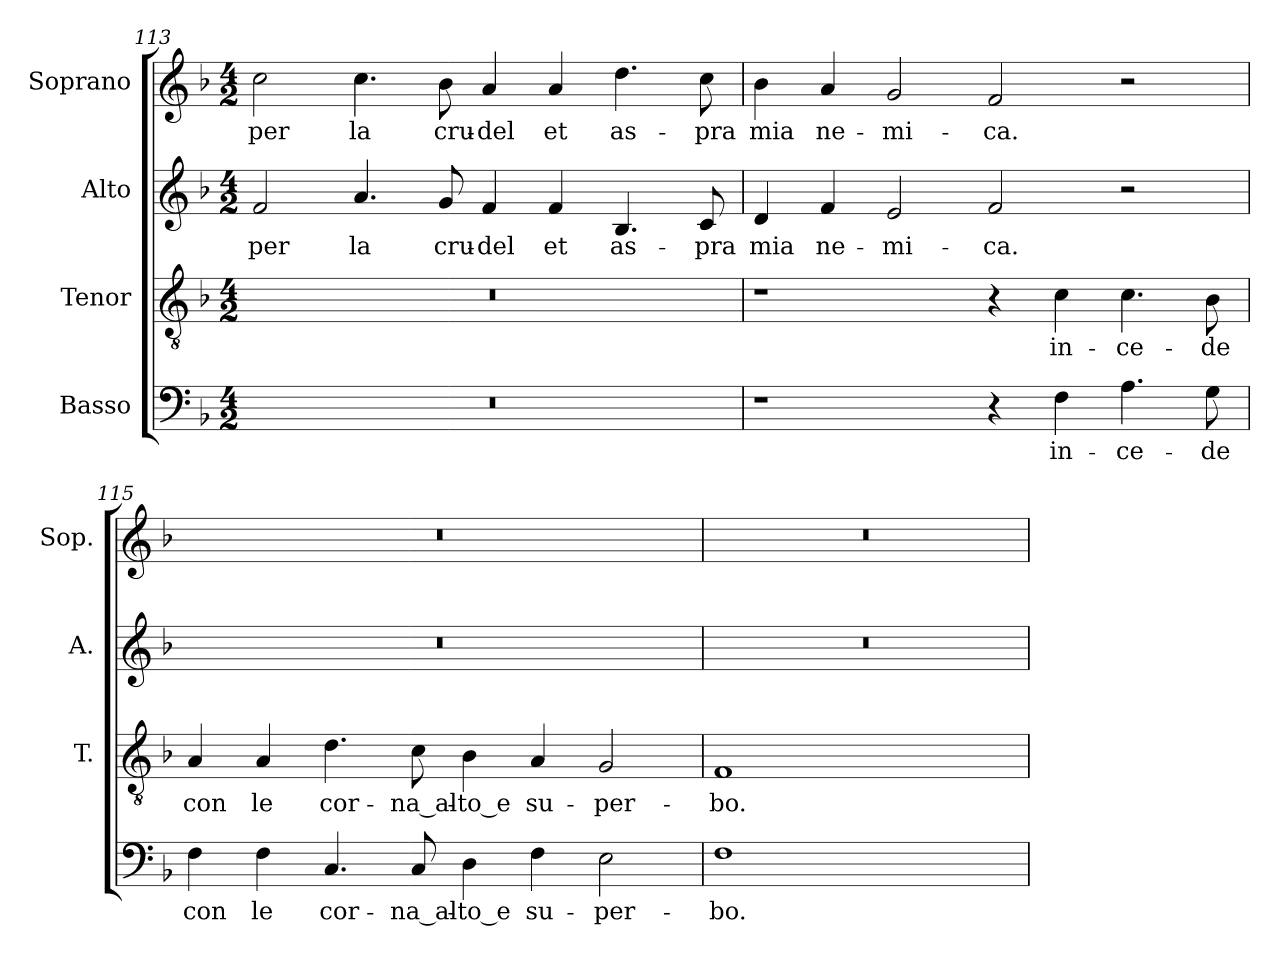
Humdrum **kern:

**kern	**text	**kern	**text	**kern	**text	**kern	**text
*part4	*part4	*part3	*part3	*part2	*part2	*part1	*part1
*staff4	*staff4	*staff3	*staff3	*staff2	*staff2	*staff1	*staff1
*I"Basso	*	*I"Tenor	*	*I"Alto	*	*I"Soprano	*
*	*	*I'T.	*	*I'A.	*	*I'Sop.	*
!!LO:PB:g=z
*clefF4	*	*clefGv2	*	*clefG2	*	*clefG2	*
*	*	*ITrd7c12	*	*	*	*	*
*k[b-]	*	*k[b-]	*	*k[b-]	*	*k[b-]	*
*F:	*	*F:	*	*F:	*	*F:	*
*M4/2	*	*M4/2	*	*M4/2	*	*M4/2	*
=113	=113	=113	=113	=113	=113	=113	=113
!LO:N:vis=1	!	!LO:N:vis=1	!	!	!	!	!
!	!	!	!	!	!LO:LY:b:color=#000000	!	!
!	!	!	!	!	!	!	!LO:LY:b:color=#000000
0r	.	0r	.	2fi/	per	2cci\	per
!	!	!	!	!	!LO:LY:b:color=#000000	!	!
!	!	!	!	!	!	!	!LO:LY:b:color=#000000
.	.	.	.	4.ai/	la	4.cci\	la
!	!	!	!	!	!LO:LY:b:color=#000000	!	!
!	!	!	!	!	!	!	!LO:LY:b:color=#000000
.	.	.	.	8gi/	cru-	8b-i\	cru-
!	!	!	!	!	!LO:LY:b:color=#000000	!	!
!	!	!	!	!	!	!	!LO:LY:b:color=#000000
.	.	.	.	4fi/	-del	4ai/	-del
!	!	!	!	!	!LO:LY:b:color=#000000	!	!
!	!	!	!	!	!	!	!LO:LY:b:color=#000000
.	.	.	.	4fi/	et	4ai/	et
!	!	!	!	!	!LO:LY:b:color=#000000	!	!
!	!	!	!	!	!	!	!LO:LY:b:color=#000000
.	.	.	.	4.B-i/	as-	4.ddi\	as-
!	!	!	!	!	!LO:LY:b:color=#000000	!	!
!	!	!	!	!	!	!	!LO:LY:b:color=#000000
.	.	.	.	8ci/	-pra	8cci\	-pra
=114	=114	=114	=114	=114	=114	=114	=114
!	!	!	!	!	!LO:LY:b:color=#000000	!	!
!	!	!	!	!	!	!	!LO:LY:b:color=#000000
1r	.	1r	.	4di/	mia	4b-i\	mia
!	!	!	!	!	!LO:LY:b:color=#000000	!	!
!	!	!	!	!	!	!	!LO:LY:b:color=#000000
.	.	.	.	4fi/	ne-	4ai/	ne-
!	!	!	!	!	!LO:LY:b:color=#000000	!	!
!	!	!	!	!	!	!	!LO:LY:b:color=#000000
.	.	.	.	2ei/	-mi-	2gi/	-mi-
!	!	!	!	!	!LO:LY:b:color=#000000	!	!
!	!	!	!	!	!	!	!LO:LY:b:color=#000000
4r	.	4r	.	2fi/	-ca.	2fi/	-ca.
!	!LO:LY:b:color=#000000	!	!	!	!	!	!
!	!	!	!LO:LY:b:color=#000000	!	!	!	!
4Fi\	in-	4Ci\	in-	.	.	.	.
!	!LO:LY:b:color=#000000	!	!	!	!	!	!
!	!	!	!LO:LY:b:color=#000000	!	!	!	!
4.Ai\	-ce-	4.Ci\	-ce-	2r	.	2r	.
!	!LO:LY:b:color=#000000	!	!	!	!	!	!
!	!	!	!LO:LY:b:color=#000000	!	!	!	!
8Gi\	-de	8BB-i\	-de	.	.	.	.
=115	=115	=115	=115	=115	=115	=115	=115
!	!LO:LY:b:color=#000000	!	!	!	!	!	!
!	!	!	!LO:LY:b:color=#000000	!LO:N:vis=1	!	!LO:N:vis=1	!
4Fi\	con	4AAi/	con	0r	.	0r	.
!	!LO:LY:b:color=#000000	!	!	!	!	!	!
!	!	!	!LO:LY:b:color=#000000	!	!	!	!
4Fi\	le	4AAi/	le	.	.	.	.
!	!LO:LY:b:color=#000000	!	!	!	!	!	!
!	!	!	!LO:LY:b:color=#000000	!	!	!	!
4.Ci/	cor-	4.Di\	cor-	.	.	.	.
!	!LO:LY:b:color=#000000	!	!	!	!	!	!
!	!	!	!LO:LY:b:color=#000000	!	!	!	!
8Ci/	-na_al-	8Ci\	-na_al-	.	.	.	.
!	!LO:LY:b:color=#000000	!	!	!	!	!	!
!	!	!	!LO:LY:b:color=#000000	!	!	!	!
4Di\	-to_e	4BB-i\	-to_e	.	.	.	.
!	!LO:LY:b:color=#000000	!	!	!	!	!	!
!	!	!	!LO:LY:b:color=#000000	!	!	!	!
4Fi\	su-	4AAi/	su-	.	.	.	.
!	!LO:LY:b:color=#000000	!	!	!	!	!	!
!	!	!	!LO:LY:b:color=#000000	!	!	!	!
2Ei\	-per-	2GGi/	-per-	.	.	.	.
=116	=116	=116	=116	=116	=116	=116	=116
!	!LO:LY:b:color=#000000	!	!	!	!	!	!
!	!	!	!LO:LY:b:color=#000000	!	!	!	!
1Fi	-bo.	1FFi	-bo.	0r	.	0r	.
1ryy	.	1ryy	.	.	.	.	.
=	=	=	=	=	=	=	=
*-	*-	*-	*-	*-	*-	*-	*-
